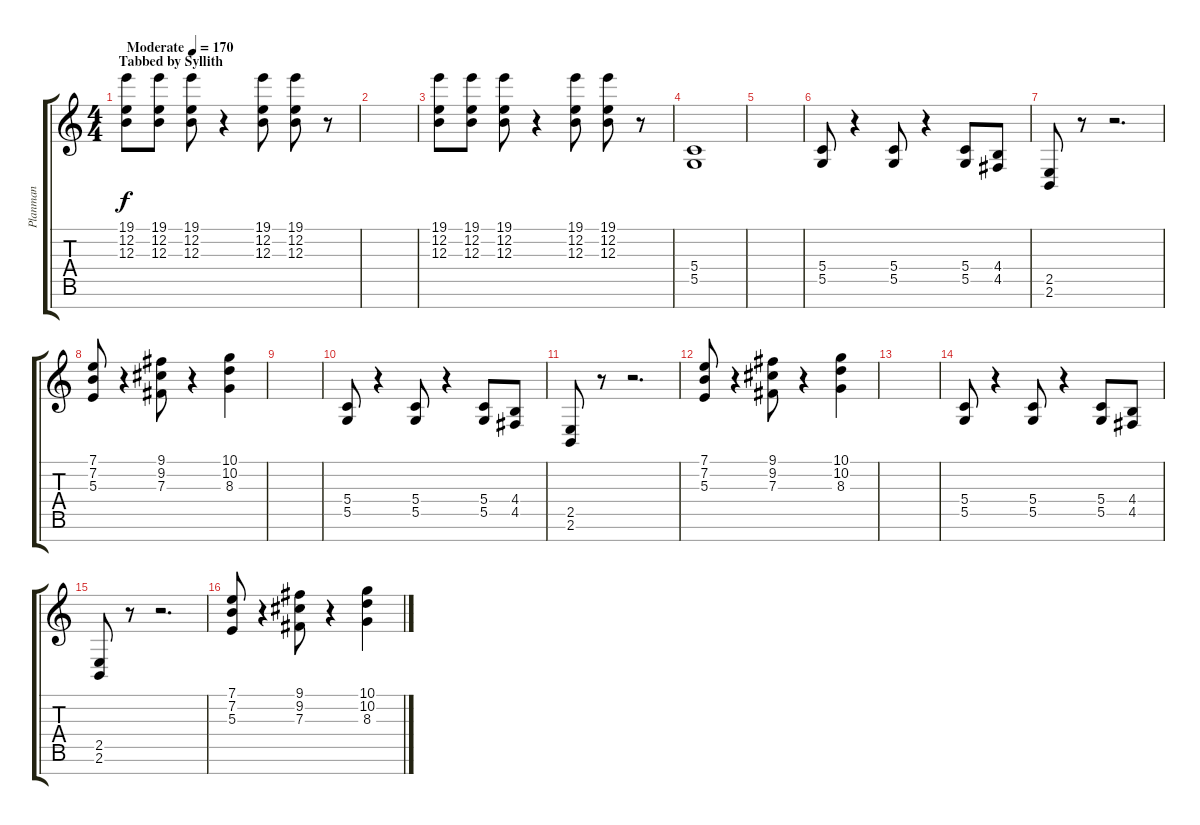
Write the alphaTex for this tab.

\track ("Planman" "Planman") {instrument stringensemble1}
\staff {score tabs}
\tuning (A4 E4 B3 G3 D3 A2 E2) {hide}
\ts (4 4)
\section ("" "Tabbed by Syllith")
\tempo (170 "Moderate")
\clef g2
\ks c
(19.1 12.2 12.3).8{txt "" dy f instrument stringensemble1} (19.1 12.2 12.3).8 (19.1 12.2 12.3).8 r.4 (19.1 12.2 12.3).8 (19.1 12.2 12.3).8 r.8 |
|
(19.1 12.2 12.3).8 (19.1 12.2 12.3).8 (19.1 12.2 12.3).8 r.4 (19.1 12.2 12.3).8 (19.1 12.2 12.3).8 r.8 |
(5.4 5.5).1 |
|
(5.4 5.5).8 r.4 (5.4 5.5).8 r.4 (5.4 5.5).8 (4.4 4.5).8 |
(2.5 2.6).8 r.8 r.2{d} |
(7.1 7.2 5.3).8 r.4 (9.1 9.2 7.3).8 r.4 (10.1 10.2 8.3).4 |
|
(5.4 5.5).8 r.4 (5.4 5.5).8 r.4 (5.4 5.5).8 (4.4 4.5).8 |
(2.5 2.6).8 r.8 r.2{d} |
(7.1 7.2 5.3).8 r.4 (9.1 9.2 7.3).8 r.4 (10.1 10.2 8.3).4 |
|
(5.4 5.5).8 r.4 (5.4 5.5).8 r.4 (5.4 5.5).8 (4.4 4.5).8 |
(2.5 2.6).8 r.8 r.2{d} |
(7.1 7.2 5.3).8 r.4 (9.1 9.2 7.3).8 r.4 (10.1 10.2 8.3).4
